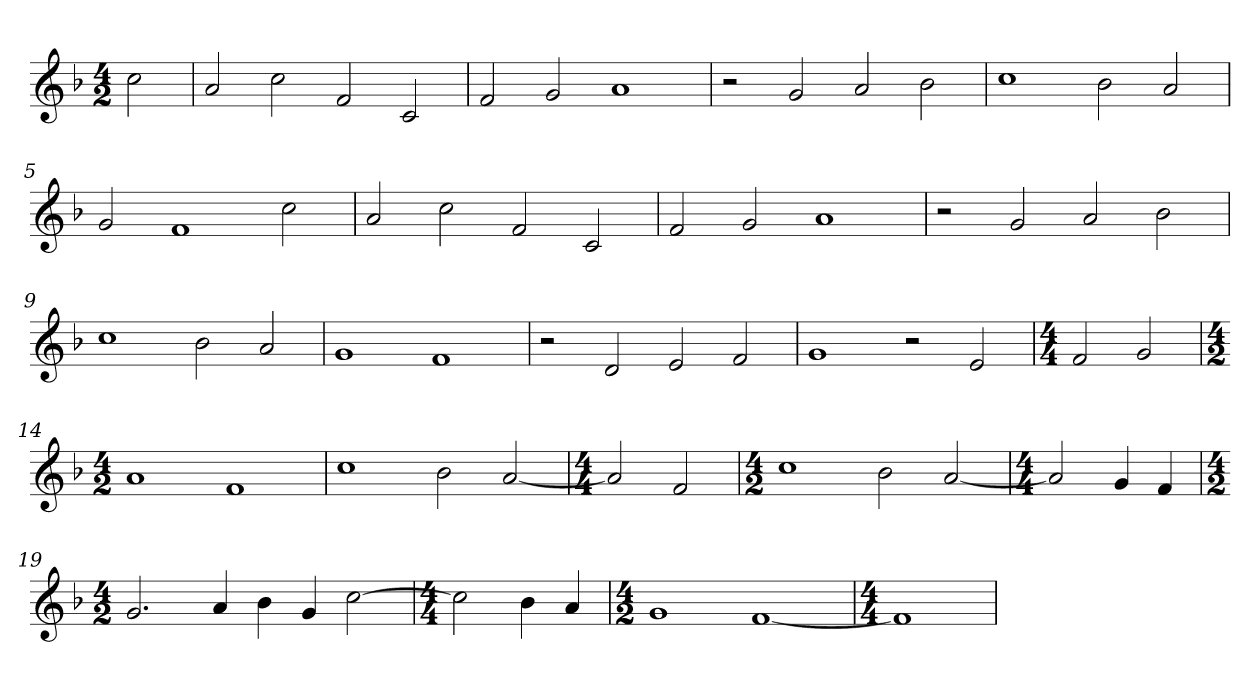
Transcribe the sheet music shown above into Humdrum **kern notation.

**kern
*part1
*staff1
*clefG2
*k[b-]
*F:
*M4/2
=
2cc
=1
2a
2cc
2f
2c
=2
2f
2g
1a
=3
2r
2g
2a
2b-
=4
1cc
2b-
2a
=5
2g
1f
2cc
=6
2a
2cc
2f
2c
=7
2f
2g
1a
=8
2r
2g
2a
2b-
=9
1cc
2b-
2a
=10
1g
1f
=11
2r
2d
2e
2f
=12
1g
2r
2e
=13
*M4/4
2f
2g
=14
*M4/2
1a
1f
=15
1cc
2b-
[2a
=16
*M4/4
2a]
2f
=17
*M4/2
1cc
2b-
[2a
=18
*M4/4
2a]
4g
4f
=19
*M4/2
2.g
4a
4b-
4g
[2cc
=20
*M4/4
2cc]
4b-
4a
=21
*M4/2
1g
[1f
=22
*M4/4
1f]
=
*-
